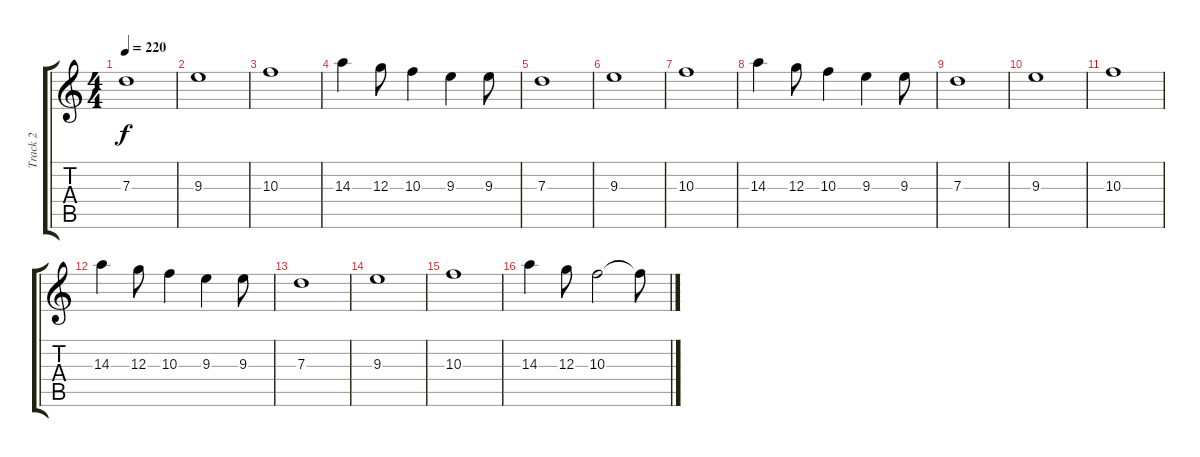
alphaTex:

\track ("Track 2" "Track 2") {instrument overdrivenguitar}
\staff {score tabs}
\tuning (E4 B3 G3 D3 A2 D2) {hide}
\ts (4 4)
\tempo 220
\clef g2
\ks c
7.3.1{dy f} |
9.3.1 |
10.3.1 |
14.3.4 12.3.8 10.3.4 9.3.4 9.3.8 |
7.3.1 |
9.3.1 |
10.3.1 |
14.3.4 12.3.8 10.3.4 9.3.4 9.3.8 |
7.3.1 |
9.3.1 |
10.3.1 |
14.3.4 12.3.8 10.3.4 9.3.4 9.3.8 |
7.3.1 |
9.3.1 |
10.3.1 |
14.3.4 12.3.8 10.3.2 10.3{t}.8
